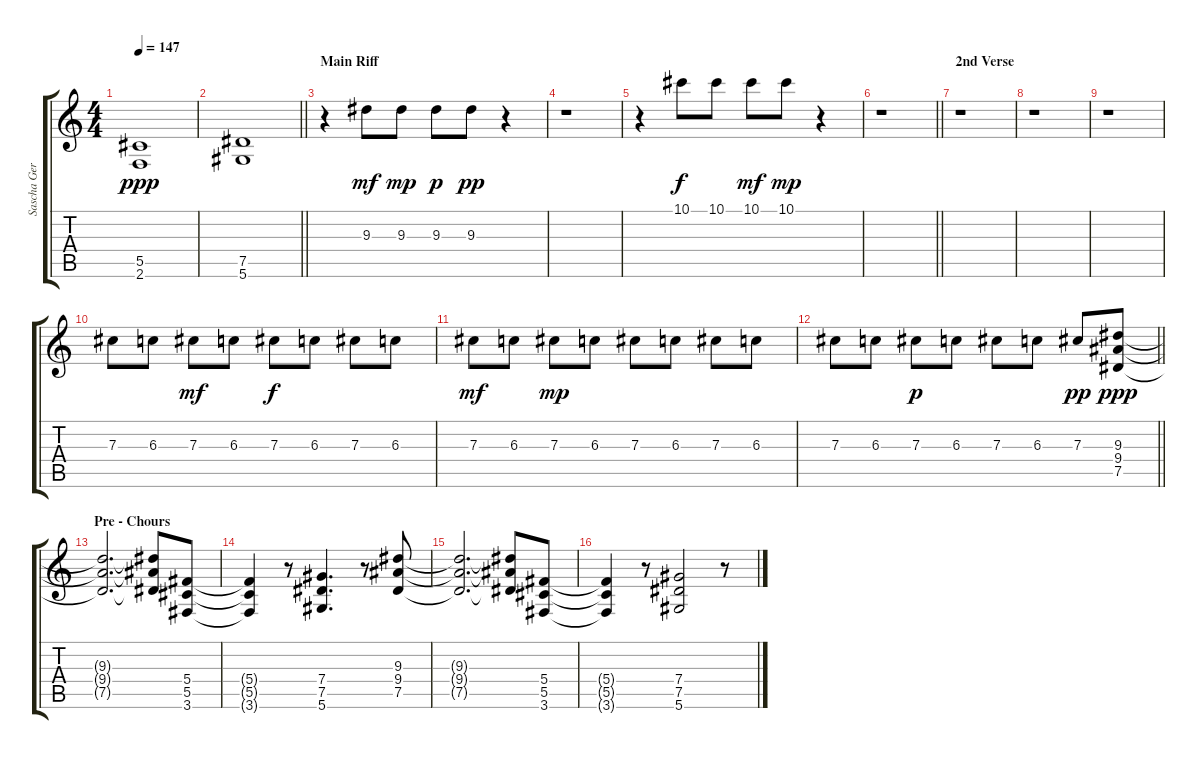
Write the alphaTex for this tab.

\track ("Sascha Gerstner" "Sascha Ger") {instrument distortionguitar}
\staff {score tabs}
\tuning (Eb4 Bb3 Gb3 Db3 Ab2 Eb2) {hide}
\ts (4 4)
\tempo 147
\clef g2
\ks c
(5.5 2.6).1{dy ppp} |
\barLineRight lightlight
(7.5 5.6).1 |
\section ("" "Main Riff")
r.4 9.3.8{dy mf} 9.3.8{dy mp} 9.3.8{dy p} 9.3.8{dy pp} r.4 |
r.1 |
r.4 10.1.8{dy f} 10.1.8 10.1.8{dy mf} 10.1.8{dy mp} r.4 |
\barLineRight lightlight
r.1 |
\section ("" "2nd Verse")
r.1 |
r.1 |
r.1 |
7.3.8 6.3.8 7.3.8{dy mf} 6.3.8 7.3.8{dy f} 6.3.8 7.3.8 6.3.8 |
7.3.8{dy mf} 6.3.8 7.3.8{dy mp} 6.3.8 7.3.8 6.3.8 7.3.8 6.3.8 |
\barLineRight lightlight
7.3.8 6.3.8 7.3.8{dy p} 6.3.8 7.3.8 6.3.8 7.3.8{dy pp} (9.3 9.4 7.5).8{dy ppp} |
\section ("" "Pre - Chours")
(9.3{t} 9.4{t} 7.5{t}).2{d} (9.3{t} 9.4{t} 7.5{t}).8 (5.4 5.5 3.6).8 |
(5.4{t} 5.5{t} 3.6{t}).4 r.8 (7.4 7.5 5.6).4{d} r.8 (9.3 9.4 7.5).8 |
(9.3{t} 9.4{t} 7.5{t}).2{d} (9.3{t} 9.4{t} 7.5{t}).8 (5.4 5.5 3.6).8 |
(5.4{t} 5.5{t} 3.6{t}).4 r.8 (7.4 7.5 5.6).2 r.8
